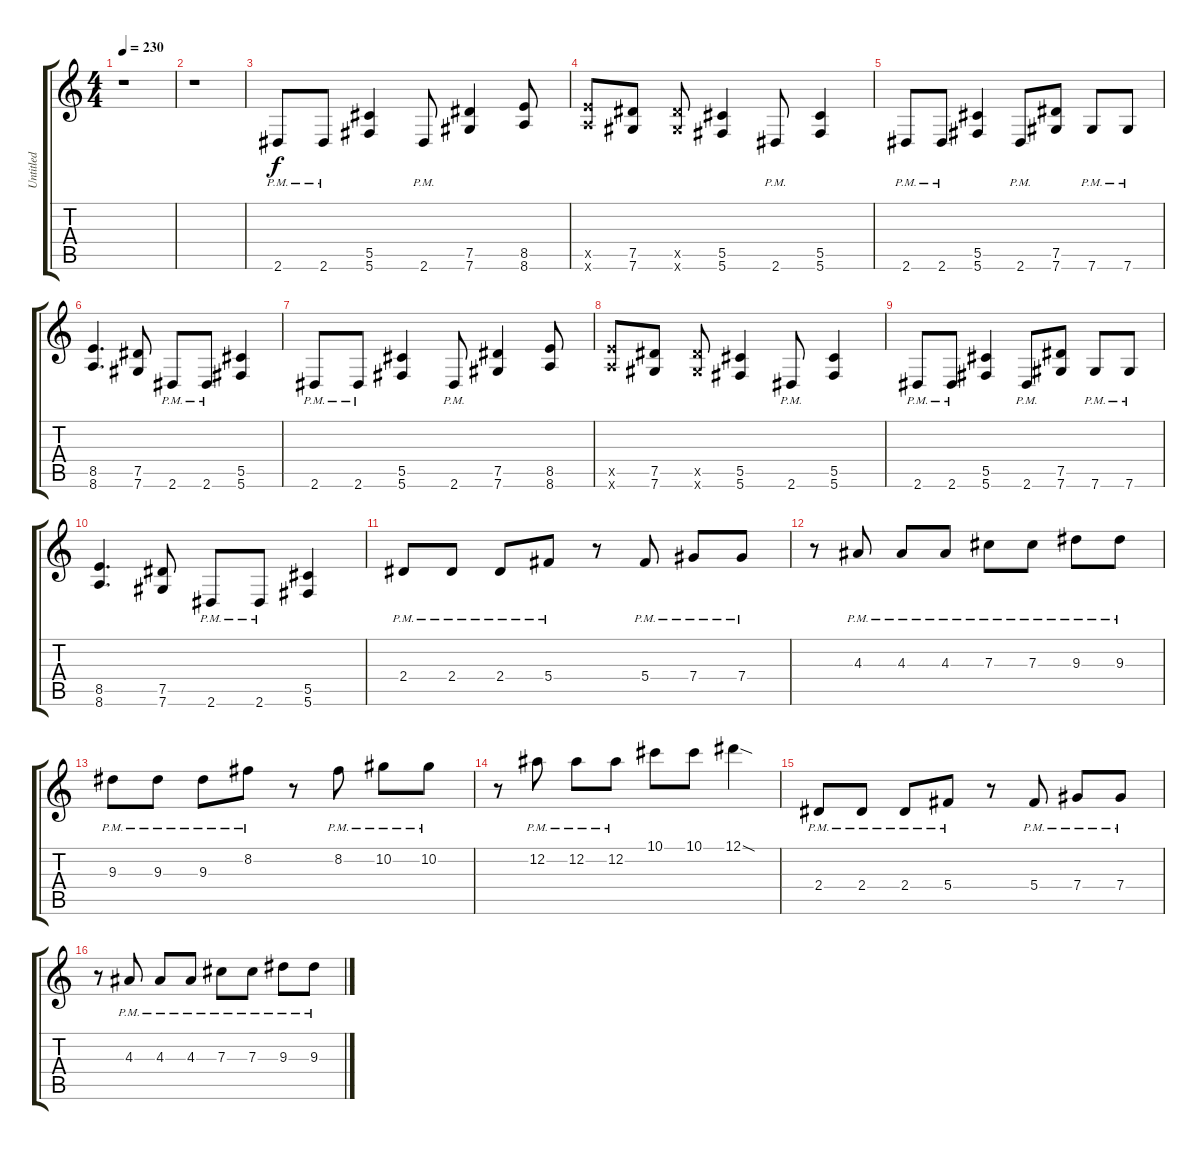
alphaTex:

\track ("Untitled" "Untitled") {instrument distortionguitar}
\staff {score tabs}
\tuning (Eb4 Bb3 Gb3 Db3 Ab2 Db2) {hide}
\ts (4 4)
\tempo 230
\clef g2
\ks c
r.1{dy f} |
r.1 |
2.6{pm}.8 2.6{pm}.8 (5.5 5.6).4 2.6{pm}.8 (7.5 7.6).4 (8.5 8.6).8 |
(8.5{x} 8.6{x}).8 (7.5 7.6).8 (7.5{x} 7.6{x}).8 (5.5 5.6).4 2.6{pm}.8 (5.5 5.6).4 |
2.6{pm}.8 2.6{pm}.8 (5.5 5.6).4 2.6{pm}.8 (7.5 7.6).8 7.6{pm}.8 7.6{pm}.8 |
(8.5 8.6).4{d} (7.5 7.6).8 2.6{pm}.8 2.6{pm}.8 (5.5 5.6).4 |
2.6{pm}.8 2.6{pm}.8 (5.5 5.6).4 2.6{pm}.8 (7.5 7.6).4 (8.5 8.6).8 |
(8.5{x} 8.6{x}).8 (7.5 7.6).8 (7.5{x} 7.6{x}).8 (5.5 5.6).4 2.6{pm}.8 (5.5 5.6).4 |
2.6{pm}.8 2.6{pm}.8 (5.5 5.6).4 2.6{pm}.8 (7.5 7.6).8 7.6{pm}.8 7.6{pm}.8 |
(8.5 8.6).4{d} (7.5 7.6).8 2.6{pm}.8 2.6{pm}.8 (5.5 5.6).4 |
2.4{pm}.8 2.4{pm}.8 2.4{pm}.8 5.4{pm}.8 r.8 5.4{pm}.8 7.4{pm}.8 7.4{pm}.8 |
r.8 4.3{pm}.8 4.3{pm}.8 4.3{pm}.8 7.3{pm}.8 7.3{pm}.8 9.3{pm}.8 9.3{pm}.8 |
9.3{pm}.8 9.3{pm}.8 9.3{pm}.8 8.2{pm}.8 r.8 8.2{pm}.8 10.2{pm}.8 10.2{pm}.8 |
r.8 12.2{pm}.8 12.2{pm}.8 12.2{pm}.8 10.1.8 10.1.8 12.1{sod}.4 |
2.4{pm}.8 2.4{pm}.8 2.4{pm}.8 5.4{pm}.8 r.8 5.4{pm}.8 7.4{pm}.8 7.4{pm}.8 |
r.8 4.3{pm}.8 4.3{pm}.8 4.3{pm}.8 7.3{pm}.8 7.3{pm}.8 9.3{pm}.8 9.3{pm}.8
